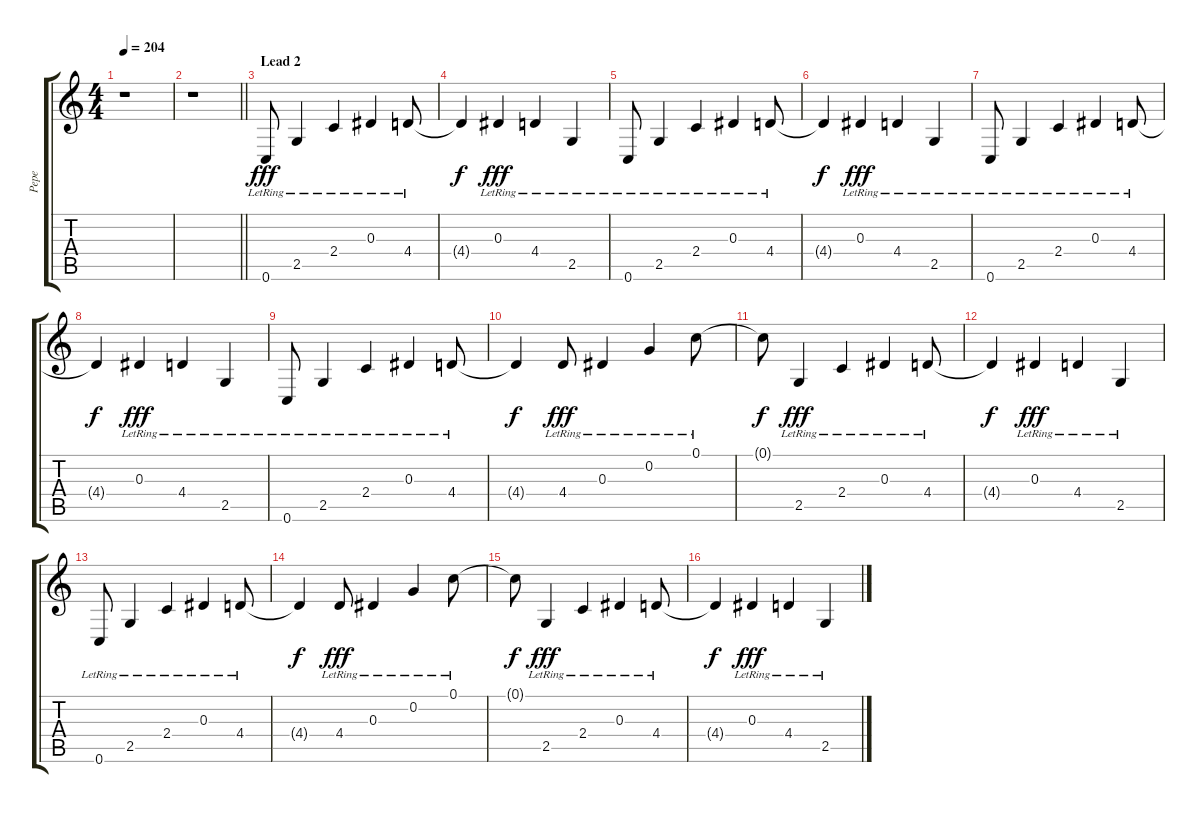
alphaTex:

\track ("Pepe" "Pepe") {instrument overdrivenguitar}
\staff {score tabs}
\tuning (C4 G3 Eb3 Bb2 F2 C2) {hide}
\ts (4 4)
\tempo 204
\clef g2
\ks c
r.1{dy f} |
\barLineRight lightlight
r.1 |
\section ("" "Lead 2")
0.6{lr}.8{dy fff instrument electricguitarclean} 2.5{lr}.4 2.4{lr}.4 0.3{lr}.4 4.4{lr}.8 |
4.4{t}.4{dy f} 0.3{lr}.4{dy fff} 4.4{lr}.4 2.5{lr}.4 |
0.6{lr}.8 2.5{lr}.4 2.4{lr}.4 0.3{lr}.4 4.4{lr}.8 |
4.4{t}.4{dy f} 0.3{lr}.4{dy fff} 4.4{lr}.4 2.5{lr}.4 |
0.6{lr}.8 2.5{lr}.4 2.4{lr}.4 0.3{lr}.4 4.4{lr}.8 |
4.4{t}.4{dy f} 0.3{lr}.4{dy fff} 4.4{lr}.4 2.5{lr}.4 |
0.6{lr}.8 2.5{lr}.4 2.4{lr}.4 0.3{lr}.4 4.4{lr}.8 |
4.4{t}.4{dy f} 4.4{lr}.8{dy fff} 0.3{lr}.4 0.2{lr}.4 0.1{lr}.8 |
0.1{t}.8{dy f} 2.5{lr}.4{dy fff} 2.4{lr}.4 0.3{lr}.4 4.4{lr}.8 |
4.4{t}.4{dy f} 0.3{lr}.4{dy fff} 4.4{lr}.4 2.5{lr}.4 |
0.6{lr}.8 2.5{lr}.4 2.4{lr}.4 0.3{lr}.4 4.4{lr}.8 |
4.4{t}.4{dy f} 4.4{lr}.8{dy fff} 0.3{lr}.4 0.2{lr}.4 0.1{lr}.8 |
0.1{t}.8{dy f} 2.5{lr}.4{dy fff} 2.4{lr}.4 0.3{lr}.4 4.4{lr}.8 |
4.4{t}.4{dy f} 0.3{lr}.4{dy fff} 4.4{lr}.4 2.5{lr}.4
